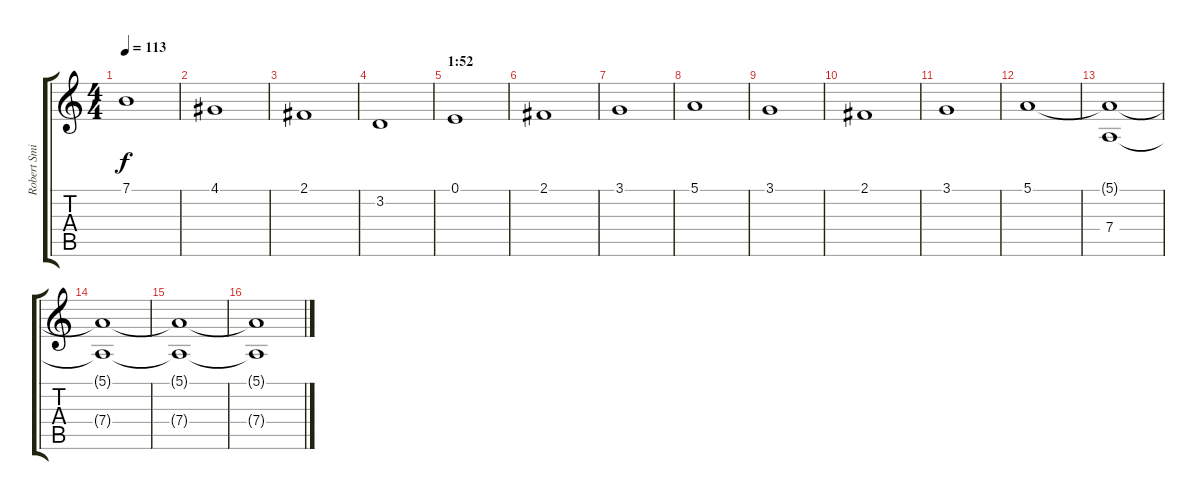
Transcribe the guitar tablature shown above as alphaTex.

\track ("Robert Smith (keyboard 3)" "Robert Smi") {instrument percussiveorgan}
\staff {score tabs}
\tuning (E4 B3 G3 D3 A2 E2) {hide}
\ts (4 4)
\tempo 113
\clef g2
\ks c
7.1.1{dy f} |
4.1.1 |
2.1.1 |
3.2.1 |
\section ("" "1:52")
0.1.1 |
2.1.1 |
3.1.1 |
5.1.1 |
3.1.1 |
2.1.1 |
3.1.1 |
5.1.1 |
(5.1{t} 7.4).1 |
(5.1{t} 7.4{t}).1 |
(5.1{t} 7.4{t}).1 |
(5.1{t} 7.4{t}).1
